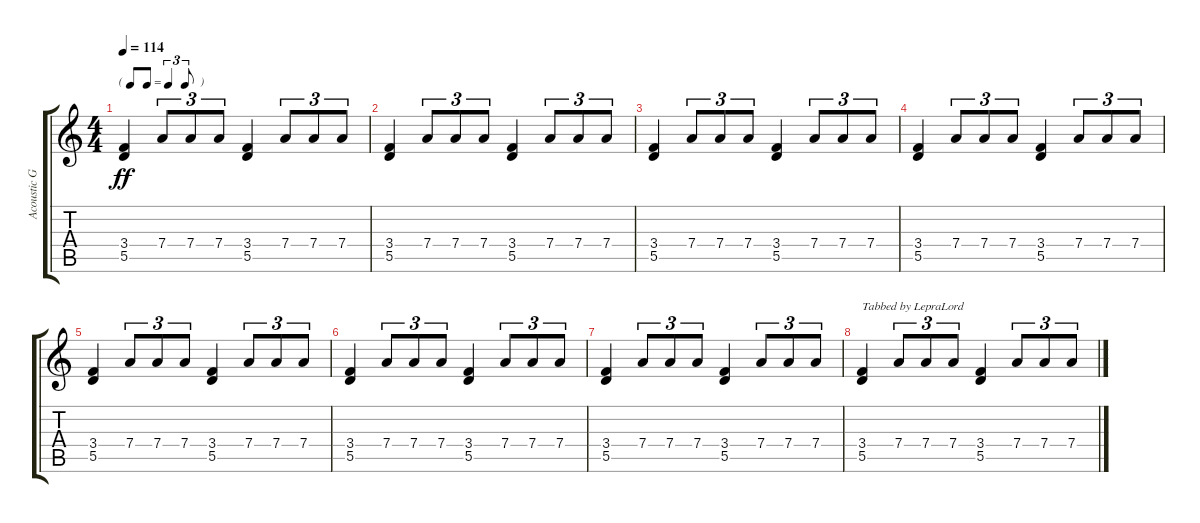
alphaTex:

\track ("Acoustic Guitar" "Acoustic G") {instrument acousticguitarsteel}
\staff {score tabs}
\tuning (E4 B3 G3 D3 A2 E2) {hide}
\ts (4 4)
\tf triplet8th
\tempo 114
\clef g2
\ks c
(3.4 5.5).4{dy ff} 7.4.8{tu (3 2)} 7.4.8{tu (3 2)} 7.4.8{tu (3 2)} (3.4 5.5).4 7.4.8{tu (3 2)} 7.4.8{tu (3 2)} 7.4.8{tu (3 2)} |
(3.4 5.5).4 7.4.8{tu (3 2)} 7.4.8{tu (3 2)} 7.4.8{tu (3 2)} (3.4 5.5).4 7.4.8{tu (3 2)} 7.4.8{tu (3 2)} 7.4.8{tu (3 2)} |
(3.4 5.5).4 7.4.8{tu (3 2)} 7.4.8{tu (3 2)} 7.4.8{tu (3 2)} (3.4 5.5).4 7.4.8{tu (3 2)} 7.4.8{tu (3 2)} 7.4.8{tu (3 2)} |
(3.4 5.5).4 7.4.8{tu (3 2)} 7.4.8{tu (3 2)} 7.4.8{tu (3 2)} (3.4 5.5).4 7.4.8{tu (3 2)} 7.4.8{tu (3 2)} 7.4.8{tu (3 2)} |
(3.4 5.5).4 7.4.8{tu (3 2)} 7.4.8{tu (3 2)} 7.4.8{tu (3 2)} (3.4 5.5).4 7.4.8{tu (3 2)} 7.4.8{tu (3 2)} 7.4.8{tu (3 2)} |
(3.4 5.5).4 7.4.8{tu (3 2)} 7.4.8{tu (3 2)} 7.4.8{tu (3 2)} (3.4 5.5).4 7.4.8{tu (3 2)} 7.4.8{tu (3 2)} 7.4.8{tu (3 2)} |
(3.4 5.5).4 7.4.8{tu (3 2)} 7.4.8{tu (3 2)} 7.4.8{tu (3 2)} (3.4 5.5).4 7.4.8{tu (3 2)} 7.4.8{tu (3 2)} 7.4.8{tu (3 2)} |
(3.4 5.5).4{txt "Tabbed by LepraLord"} 7.4.8{tu (3 2)} 7.4.8{tu (3 2)} 7.4.8{tu (3 2)} (3.4 5.5).4 7.4.8{tu (3 2)} 7.4.8{tu (3 2)} 7.4.8{tu (3 2)}
